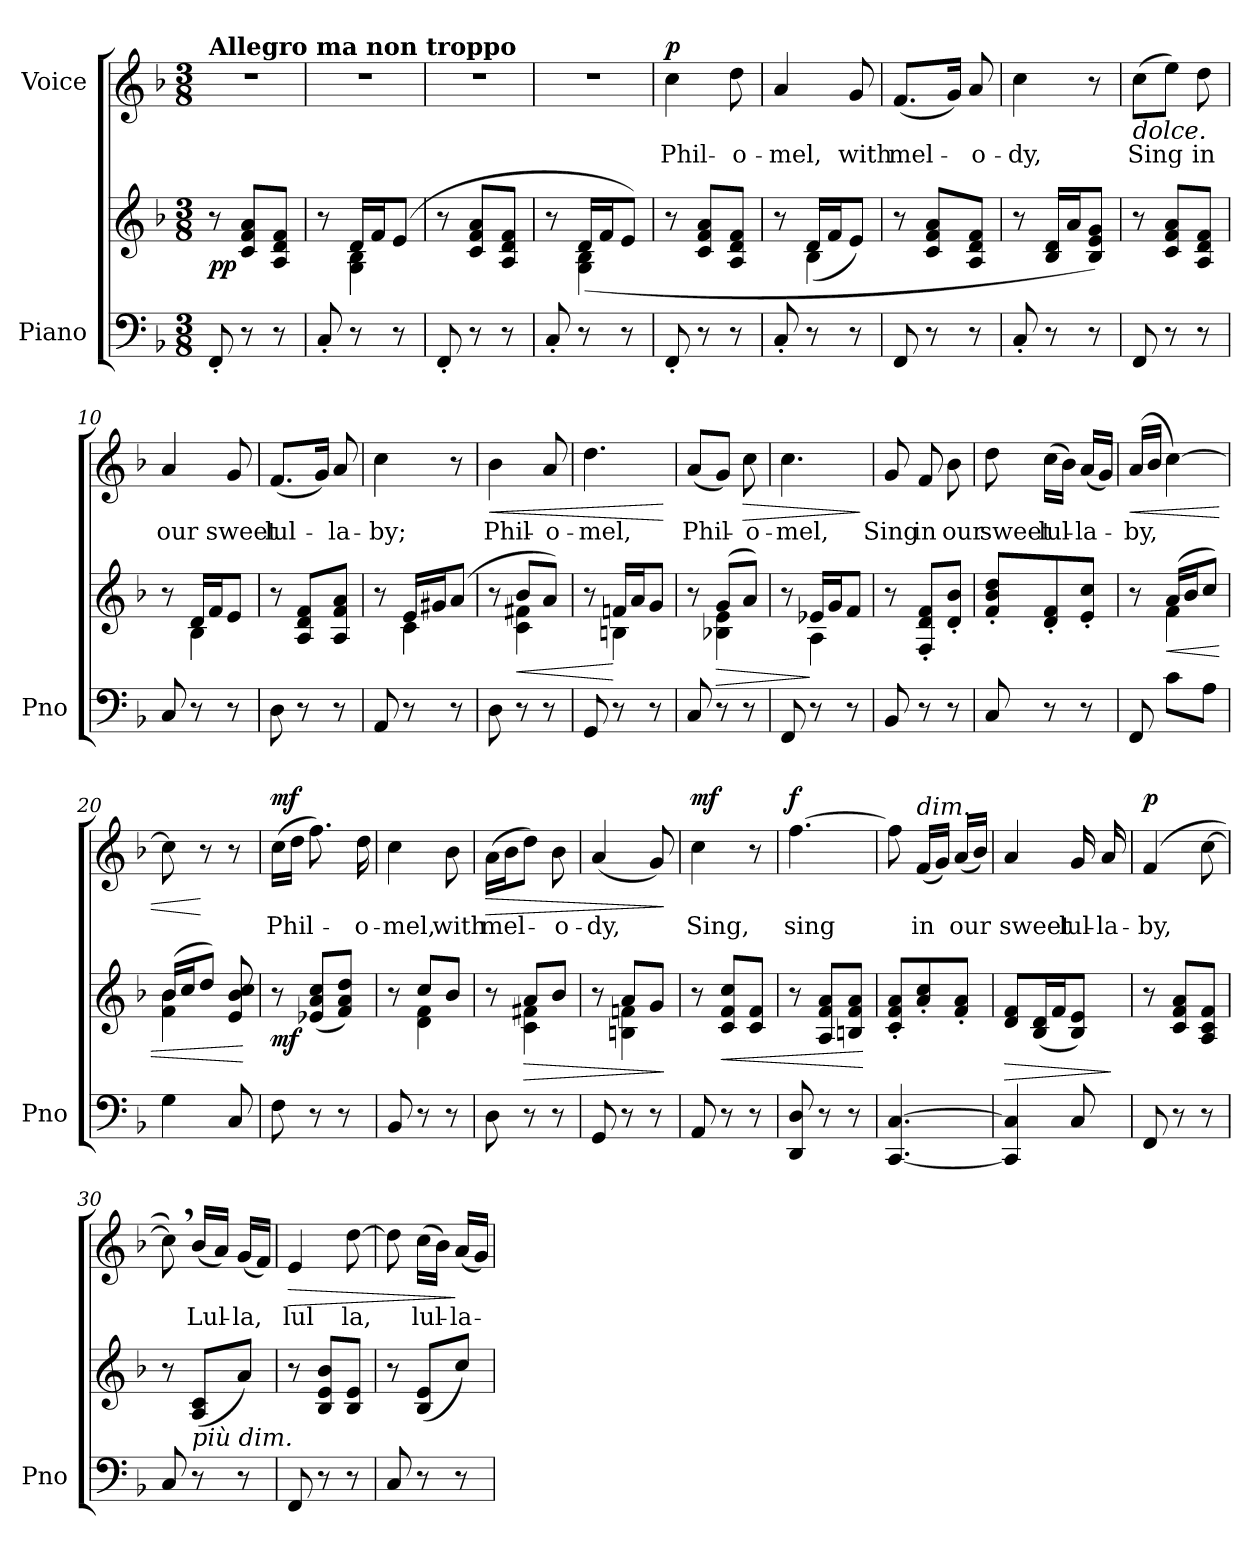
**kern	**kern	**dynam	**kern	**text	**dynam
*part2	*part2	*part2	*part1	*part1	*part1
*staff3	*staff2	*staff2/3	*staff1	*staff1	*staff1
*I"Piano	*	*	*I"Voice	*	*
*I'Pno	*	*	*	*	*
*clefF4	*clefG2	*	*clefG2	*	*
*k[b-]	*k[b-]	*	*k[b-]	*	*
*M3/8	*M3/8	*	*M3/8	*	*
=1	=1	=1	=1	=1	=1
!	!	!	!LO:TX:a:B:t=Allegro ma non troppo	!	!
!	!	!LO:DY:b	!	!	!
8FF'/	8r	pp	4.r	.	.
8r	8c/ 8f/ 8a/L	.	.	.	.
8r	8A/ 8d/ 8f/J	.	.	.	.
=2	=2	=2	=2	=2	=2
*	*^	*	*	*	*
8C'/	8r	8ryy	.	4.r	.	.
8r	16d/LL	(4G\ 4B-\	.	.	.	.
.	16f/J	.	.	.	.	.
8r	(8e/J	.	.	.	.	.
*	*v	*v	*	*	*	*
=3	=3	=3	=3	=3	=3
8FF'/	8r	.	4.r	.	.
8r	8c/ 8f/ 8a/L	.	.	.	.
8r	8A/ 8d/ 8f/J	.	.	.	.
=4	=4	=4	=4	=4	=4
*	*^	*	*	*	*
8C'/	8r	8ryy	.	4.r	.	.
8r	16d/LL	(4G\ 4B-\	.	.	.	.
.	16f/J	.	.	.	.	.
8r	8e/J)	.	.	.	.	.
*	*v	*v	*	*	*	*
=5	=5	=5	=5	=5	=5
!	!	!	!	!LO:LY:b	!LO:DY:a
8FF'/	8r	.	4cc\	Phil-	p
8r	8c/ 8f/ 8a/L	.	.	.	.
!	!	!	!	!LO:LY:b	!
8r	8A/ 8d/ 8f/J	.	8dd\	-o-	.
=6	=6	=6	=6	=6	=6
*	*^	*	*	*	*
!	!	!	!	!	!LO:LY:b	!
8C'/	8r	8ryy	.	4a/	-mel,	.
8r	16d/LL	(4B-\	.	.	.	.
.	16f/J	.	.	.	.	.
!	!	!	!	!	!LO:LY:b	!
8r	8e/J)	.	.	8g/	with	.
*	*v	*v	*	*	*	*
!!LO:LB:g=z
=7	=7	=7	=7	=7	=7
!	!	!	!	!LO:LY:b	!
8FF/	8r	.	(8.f/L	mel-	.
8r	8c/ 8f/ 8a/L	.	.	.	.
.	.	.	16g/Jk)	.	.
!	!	!	!	!LO:LY:b	!
8r	8A/ 8d/ 8f/J	.	8a/	-o-	.
=8	=8	=8	=8	=8	=8
!	!	!	!	!LO:LY:b	!
8C'/	8r	.	4cc\	-dy,	.
8r	16B-/ 16d/LL	.	.	.	.
.	16a/J	.	.	.	.
8r	8B-/ 8e/ 8g/J)	.	8r	.	.
=9	=9	=9	=9	=9	=9
!	!	!	!LO:TX:b:i:t=dolce.	!	!
!	!	!	!	!LO:LY:b	!
8FF/	8r	.	(8cc\L	Sing	.
8r	8c/ 8f/ 8a/L	.	8ee\J)	.	.
!	!	!	!	!LO:LY:b	!
8r	8A/ 8d/ 8f/J	.	8dd\	in	.
=10	=10	=10	=10	=10	=10
*	*^	*	*	*	*
!	!	!	!	!	!LO:LY:b	!
8C/	8r	8ryy	.	4a/	our	.
8r	16d/LL	4B-\	.	.	.	.
.	16f/J	.	.	.	.	.
!	!	!	!	!	!LO:LY:b	!
8r	8e/J	.	.	8g/	sweet	.
*	*v	*v	*	*	*	*
=11	=11	=11	=11	=11	=11
!	!	!	!	!LO:LY:b	!
8D\	8r	.	(8.f/L	lul-	.
8r	8A/ 8d/ 8f/L	.	.	.	.
.	.	.	16g/Jk)	.	.
!	!	!	!	!LO:LY:b	!
8r	8A/ 8f/ 8a/J	.	8a/	-la-	.
=12	=12	=12	=12	=12	=12
*	*^	*	*	*	*
!	!	!	!	!	!LO:LY:b	!
8AA/	8r	8ryy	.	4cc\	-by;	.
8r	16e/LL	(4c\	.	.	.	.
.	16g#X/J	.	.	.	.	.
8r	(8a/J	.	.	8r	.	.
!!LO:LB:g=z
=13	=13	=13	=13	=13	=13	=13
!	!	!	!	!	!LO:LY:b	!LO:HP:b
8D\	8r	8ryy	.	4b-\	Phil-	<
!	!	!	!LO:HP:b	!	!	!
8r	8b-/L	4c\ 4f#X\	<	.	.	.
!	!	!	!	!	!LO:LY:b	!
8r	8a/J)	.	.	8a/	-o-	.
=14	=14	=14	=14	=14	=14	=14
!	!	!	!	!	!LO:LY:b	!
8GG/	8r	8ryy	.	4.dd\	-mel,	.
8r	16fn/LL	4Bn\	[	.	.	.
.	16a/J	.	.	.	.	.
8r	8g/J	.	.	.	.	.
*	*v	*v	*	*	*	*
.	.	.	.	.	[
=15	=15	=15	=15	=15	=15
*	*^	*	*	*	*
!	!	!	!	!	!LO:LY:b	!
8C/	8r	8ryy	.	(8a/L	Phil-	.
!	!	!	!LO:HP:b	!	!	!
8r	(8g/L	4B-X\ 4e\	>	8g/J)	.	.
!	!	!	!	!	!LO:LY:b	!LO:HP:b
8r	8a/J)	.	.	8cc\	-o-	>
=16	=16	=16	=16	=16	=16	=16
!	!	!	!	!	!LO:LY:b	!
8FF/	8r	8ryy	.	4.cc\	-mel,	.
8r	16e-X/LL	4A\	]	.	.	.
.	16g/J	.	.	.	.	.
8r	8f/J	.	.	.	.	.
*	*v	*v	*	*	*	*
.	.	.	.	.	]
=17	=17	=17	=17	=17	=17
!	!	!	!	!LO:LY:b	!
8BB-/	8r	.	8g/	Sing	.
!	!	!	!	!LO:LY:b	!
8r	8F/' 8d/' 8f/'L	.	8f/	in	.
!	!	!	!	!LO:LY:b	!
8r	8d/' 8b-/'J	.	8b-\	our	.
=18	=18	=18	=18	=18	=18
!	!	!	!	!LO:LY:b	!
8C/	8f/' 8b-/' 8dd/'L	.	8dd\	sweet	.
!	!	!	!	!LO:LY:b	!
8r	8d/' 8f/'	.	(16cc\LL	lul-	.
.	.	.	16b-\JJ)	.	.
!	!	!	!	!LO:LY:b	!
8r	8e/' 8cc/'J	.	(16a/LL	-la-	.
.	.	.	16g/JJ)	.	.
!!LO:PB:g=z
=19	=19	=19	=19	=19	=19
*	*^	*	*	*	*
!	!	!	!	!	!LO:LY:b	!LO:HP:b
8FF/	8r	8ryy	.	(16a/LL	by,	<
.	.	.	.	16b-/JJ	.	.
!	!	!	!LO:HP:b	!	!	!
8c\L	(16a/LL	4f\	<	[4cc\)	.	.
.	16b-/J	.	.	.	.	.
8A\J	8cc/J)	.	.	.	.	.
=20	=20	=20	=20	=20	=20	=20
4G\	(16b-/LL	4f\ 4b-\	.	8cc\]	.	.
.	16cc/J	.	.	.	.	.
.	8dd/J)	.	.	8r	.	[
8C/	8e/ 8b-/ 8cc/	8ryy	.	8r	.	.
*	*v	*v	*	*	*	*
.	.	[	.	.	.
=21	=21	=21	=21	=21	=21
!	!	!LO:DY:b	!	!LO:LY:b	!LO:DY:a
8F\	8r	mf	(16cc\LL	Phil-	mf
.	.	.	16dd\JJ	.	.
8r	(8e-X/ 8a/ 8cc/L	.	8.ff\)	.	.
8r	8f/ 8a/ 8dd/J)	.	.	.	.
!	!	!	!	!LO:LY:b	!
.	.	.	16dd\	-o-	.
=22	=22	=22	=22	=22	=22
*	*^	*	*	*	*
!	!	!	!	!	!LO:LY:b	!
8BB-/	8r	8ryy	.	4cc\	-mel,	.
8r	8cc/L	4d\ 4f\	.	.	.	.
!	!	!	!	!	!LO:LY:b	!
8r	8b-/J	.	.	8b-\	with	.
=23	=23	=23	=23	=23	=23	=23
!	!	!	!	!	!LO:LY:b	!LO:HP:b
8D\	8r	8ryy	.	(16a\LL	mel-	>
.	.	.	.	16b-\J	.	.
!	!	!	!LO:HP:b	!	!	!
8r	8a/L	4c\ 4f#X\	>	8dd\J)	.	.
!	!	!	!	!	!LO:LY:b	!
8r	8b-/J	.	.	8b-\	-o-	.
=24	=24	=24	=24	=24	=24	=24
!	!	!	!	!	!LO:LY:b	!
8GG/	8r	8ryy	.	(4a/	-dy,	.
8r	8a/L	4Bn\ 4fn\	.	.	.	.
8r	8g/J	.	.	8g/)	.	.
*	*v	*v	*	*	*	*
.	.	]	.	.	]
!!LO:LB:g=z
=25	=25	=25	=25	=25	=25
!	!	!	!	!LO:LY:b	!LO:DY:a
8AA/	8r	.	4cc\	Sing,	mf
!	!	!LO:HP:b	!	!	!
8r	8c/ 8f/ 8cc/L	<	.	.	.
8r	8c/ 8f/J	.	8r	.	.
=26	=26	=26	=26	=26	=26
!	!	!	!	!LO:LY:b	!LO:DY:a
8DD/ 8D/	8r	.	[4.ff\	sing	f
8r	8A/ 8f/ 8a/L	.	.	.	.
8r	8Bn/ 8f/ 8a/J	.	.	.	.
.	.	[	.	.	.
=27	=27	=27	=27	=27	=27
[4.CC/ [4.C/	8c/' 8f/' 8a/'L	.	8ff\]	.	.
!	!	!	!LO:TX:a:i:t=dim.	!	!
!	!	!	!	!LO:LY:b	!
.	8a/' 8cc/'	.	(16f/LL	in	.
.	.	.	16g/JJ)	.	.
!	!	!	!	!LO:LY:b	!
.	8f/' 8a/'J	.	(16a/LL	our	.
.	.	.	16b-/JJ)	.	.
=28	=28	=28	=28	=28	=28
!	!	!LO:HP:b	!	!LO:LY:b	!
4CC/] 4C/]	8d/ 8f/L	>	4a/	sweet	.
.	(16B-/ 16d/L	.	.	.	.
.	16f/J	.	.	.	.
!	!	!	!	!LO:LY:b	!
8C/	8B-/ 8e/J)	.	16g/	lul-	.
!	!	!	!	!LO:LY:b	!
.	.	.	16a/	-la-	.
.	.	]	.	.	.
=29	=29	=29	=29	=29	=29
!	!	!	!	!LO:LY:b	!LO:DY:a
8FF/	8r	.	(4f/	-by,	p
8r	8c/ 8f/ 8a/L	.	.	.	.
8r	8A/ 8c/ 8f/J	.	[8cc\	.	.
=30	=30	=30	=30	=30	=30
8C/	8r	.	8cc,\])	.	.
!	!LO:TX:b:i:t=più dim.	!	!	!	!
!	!	!	!	!LO:LY:b	!
8r	(8A/ 8c/L	.	(16b-/LL	Lul-	.
.	.	.	16a/JJ)	.	.
!	!	!	!	!LO:LY:b	!
8r	8a/J)	.	(16g/LL	-la,	.
.	.	.	16f/JJ)	.	.
!!LO:LB:g=z
=31	=31	=31	=31	=31	=31
!	!	!	!	!LO:LY:b	!LO:HP:b
8FF/	8r	.	4e/	lul	>
8r	8B-/ 8e/ 8b-/L	.	.	.	.
!	!	!	!	!LO:LY:b	!
8r	8B-/ 8e/J	.	[8dd\	la,	.
=32	=32	=32	=32	=32	=32
8C/	8r	.	8dd\]	.	.
!	!	!	!	!LO:LY:b	!
8r	(8B-/ 8e/L	.	(16cc\LL	lul-	.
.	.	.	16b-\JJ)	.	.
!	!	!	!	!LO:LY:b	!
8r	8cc/J)	.	(16a/LL	-la-	]
.	.	.	16g/JJ)	.	.
=	=	=	=	=	=
*-	*-	*-	*-	*-	*-
